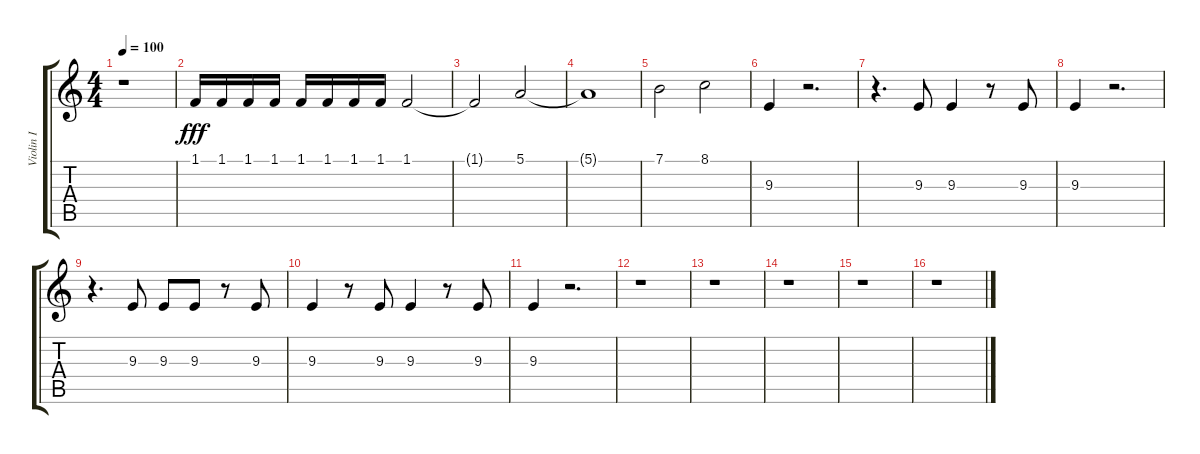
\track ("Violin I" "Violin I") {instrument stringensemble1}
\staff {score tabs}
\tuning (E4 B3 G3 D3 A2 E2) {hide}
\ts (4 4)
\tempo 100
\clef g2
\ks c
r.1{dy fff} |
1.1.16 1.1.16 1.1.16 1.1.16 1.1.16 1.1.16 1.1.16 1.1.16 1.1.2 |
1.1{t}.2 5.1.2 |
5.1{t}.1 |
7.1.2 8.1.2 |
9.3.4 r.2{d} |
r.4{d} 9.3.8 9.3.4 r.8 9.3.8 |
9.3.4 r.2{d} |
r.4{d} 9.3.8 9.3.8 9.3.8 r.8 9.3.8 |
9.3.4 r.8 9.3.8 9.3.4 r.8 9.3.8 |
9.3.4 r.2{d} |
r.1 |
r.1 |
r.1 |
r.1 |
r.1
